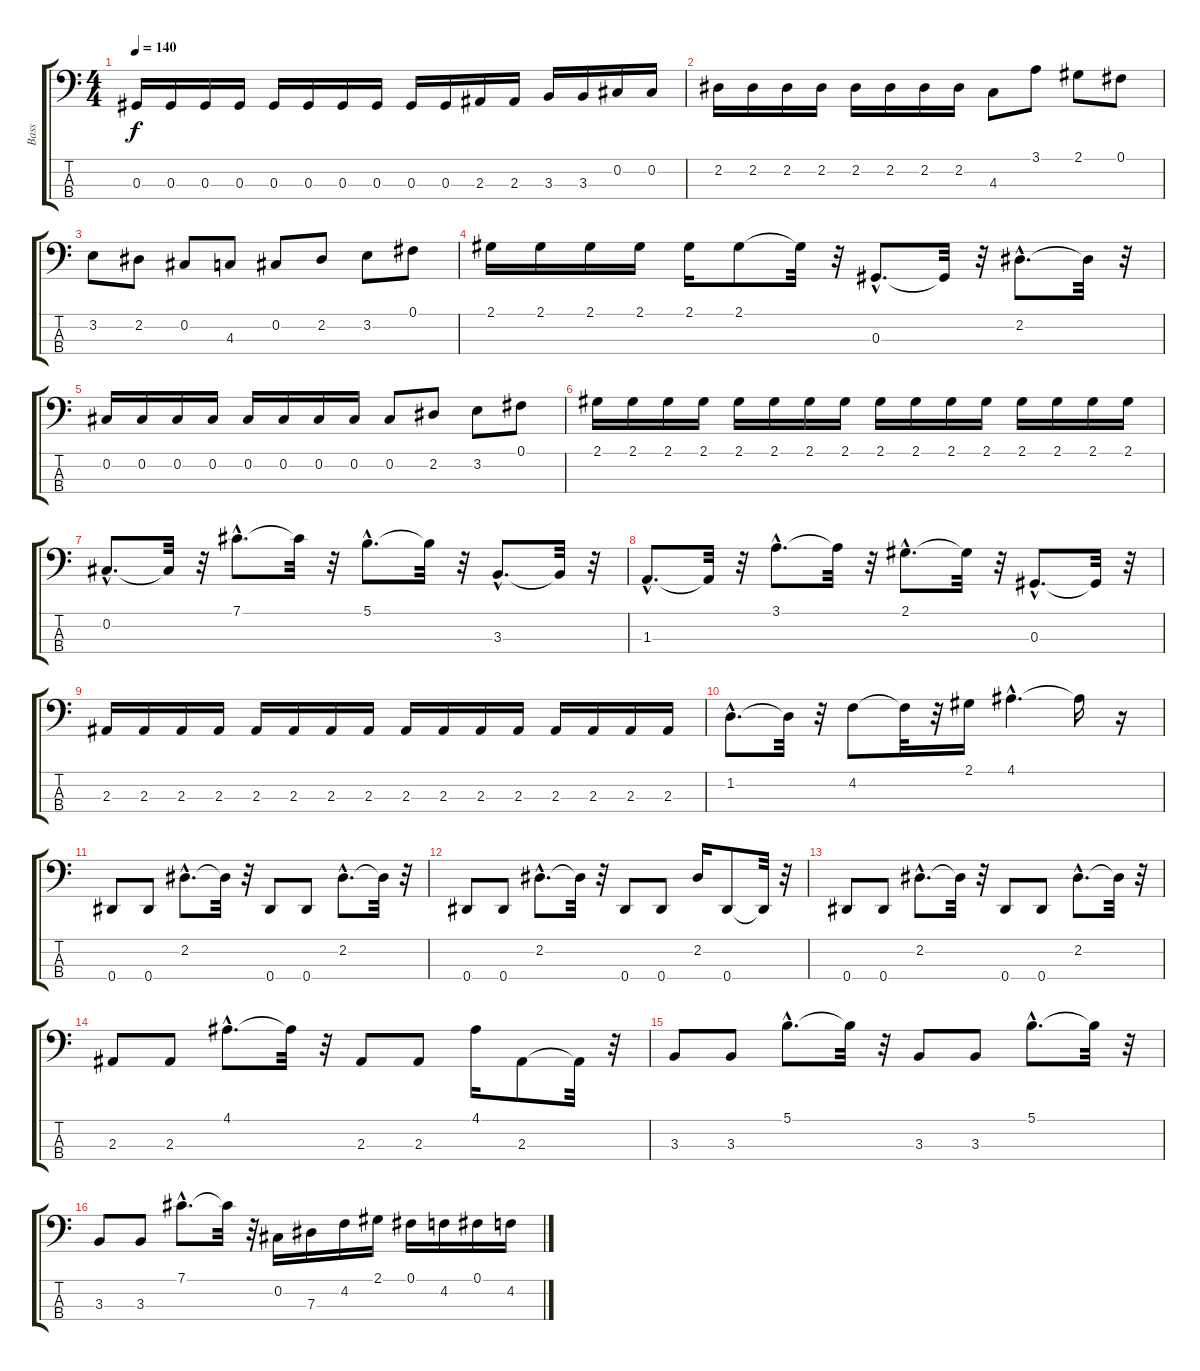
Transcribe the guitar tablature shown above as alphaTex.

\track ("Bass" "Bass") {instrument electricbassfinger}
\staff {score tabs}
\tuning (Gb2 Db2 Ab1 Eb1) {hide}
\ts (4 4)
\tempo 140
\clef f4
\ks c
0.3.16{dy f} 0.3.16 0.3.16 0.3.16 0.3.16 0.3.16 0.3.16 0.3.16 0.3.16 0.3.16 2.3.16 2.3.16 3.3.16 3.3.16 0.2.16 0.2.16 |
2.2.16 2.2.16 2.2.16 2.2.16 2.2.16 2.2.16 2.2.16 2.2.16 4.3.8 3.1.8 2.1.8 0.1.8 |
3.2.8 2.2.8 0.2.8 4.3.8 0.2.8 2.2.8 3.2.8 0.1.8 |
2.1.16 2.1.16 2.1.16 2.1.16 2.1.16 2.1.8 2.1{t}.32 r.32 0.3{hac}.8{d} 0.3{t}.32 r.32 2.2{hac}.8{d} 2.2{t}.32 r.32 |
0.2.16 0.2.16 0.2.16 0.2.16 0.2.16 0.2.16 0.2.16 0.2.16 0.2.8 2.2.8 3.2.8 0.1.8 |
2.1.16 2.1.16 2.1.16 2.1.16 2.1.16 2.1.16 2.1.16 2.1.16 2.1.16 2.1.16 2.1.16 2.1.16 2.1.16 2.1.16 2.1.16 2.1.16 |
0.2{hac}.8{d} 0.2{t}.32 r.32 7.1{hac}.8{d} 7.1{t}.32 r.32 5.1{hac}.8{d} 5.1{t}.32 r.32 3.3{hac}.8{d} 3.3{t}.32 r.32 |
1.3{hac}.8{d} 1.3{t}.32 r.32 3.1{hac}.8{d} 3.1{t}.32 r.32 2.1{hac}.8{d} 2.1{t}.32 r.32 0.3{hac}.8{d} 0.3{t}.32 r.32 |
2.3.16 2.3.16 2.3.16 2.3.16 2.3.16 2.3.16 2.3.16 2.3.16 2.3.16 2.3.16 2.3.16 2.3.16 2.3.16 2.3.16 2.3.16 2.3.16 |
1.2{hac}.8{d} 1.2{t}.32 r.32 4.2.8 4.2{t}.32 r.32 2.1.16 4.1{hac}.4{d} 4.1{t}.16 r.16 |
0.4.8 0.4.8 2.2{hac}.8{d} 2.2{t}.32 r.32 0.4.8 0.4.8 2.2{hac}.8{d} 2.2{t}.32 r.32 |
0.4.8 0.4.8 2.2{hac}.8{d} 2.2{t}.32 r.32 0.4.8 0.4.8 2.2.16 0.4.8 0.4{t}.32 r.32 |
0.4.8 0.4.8 2.2{hac}.8{d} 2.2{t}.32 r.32 0.4.8 0.4.8 2.2{hac}.8{d} 2.2{t}.32 r.32 |
2.3.8 2.3.8 4.1{hac}.8{d} 4.1{t}.32 r.32 2.3.8 2.3.8 4.1.16 2.3.8 2.3{t}.32 r.32 |
3.3.8 3.3.8 5.1{hac}.8{d} 5.1{t}.32 r.32 3.3.8 3.3.8 5.1{hac}.8{d} 5.1{t}.32 r.32 |
3.3.8 3.3.8 7.1{hac}.8{d} 7.1{t}.32 r.32 0.2.16 7.3.16 4.2.16 2.1.16 0.1.16 4.2.16 0.1.16 4.2.16
